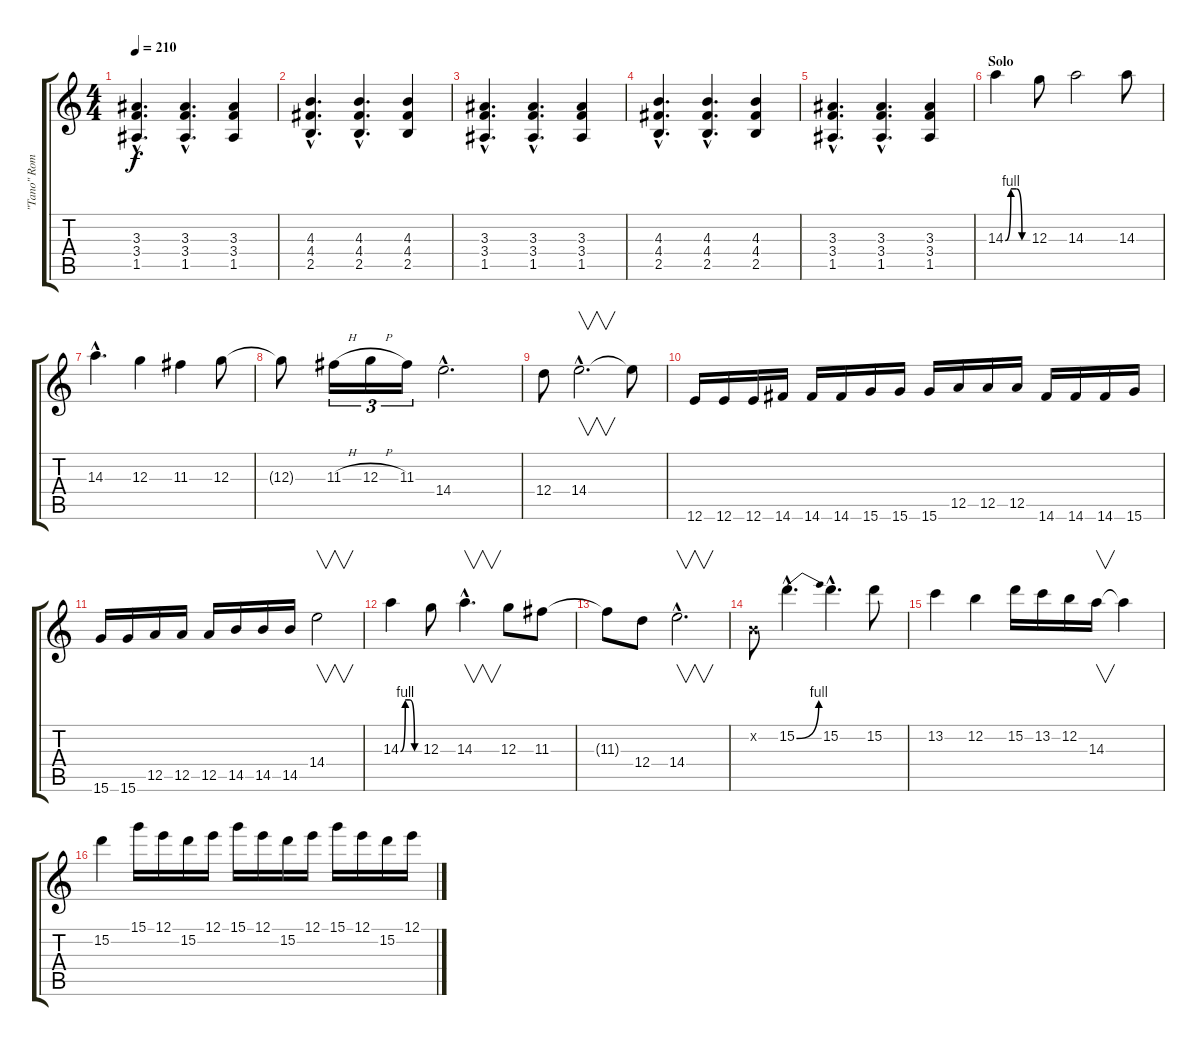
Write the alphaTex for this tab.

\track ("\"Tano\" Romano" "\"Tano\" Rom") {instrument distortionguitar}
\staff {score tabs}
\tuning (E4 B3 G3 D3 A2 E2) {hide}
\ts (4 4)
\tempo 210
\clef g2
\ks c
(3.3{hac} 3.4{hac} 1.5{hac}).4{d dy f} (3.3{hac} 3.4{hac} 1.5{hac}).4{d} (3.3 3.4 1.5).4 |
(4.3{hac} 4.4{hac} 2.5{hac}).4{d} (4.3{hac} 4.4{hac} 2.5{hac}).4{d} (4.3 4.4 2.5).4 |
(3.3{hac} 3.4{hac} 1.5{hac}).4{d} (3.3{hac} 3.4{hac} 1.5{hac}).4{d} (3.3 3.4 1.5).4 |
(4.3{hac} 4.4{hac} 2.5{hac}).4{d} (4.3{hac} 4.4{hac} 2.5{hac}).4{d} (4.3 4.4 2.5).4 |
(3.3{hac} 3.4{hac} 1.5{hac}).4{d} (3.3{hac} 3.4{hac} 1.5{hac}).4{d} (3.3 3.4 1.5).4 |
\section ("" "Solo")
14.3{be (custom 0 0 15 4 30 4 45 0 60 0)}.4 12.3.8 14.3.2 14.3.8 |
14.3{hac}.4{d} 12.3.4 11.3.4 12.3.8 |
12.3{t}.8 11.3{h}.16{tu (3 2)} 12.3{h}.16{tu (3 2)} 11.3.16{tu (3 2)} 14.4{hac}.2{d} |
12.4.8 14.4{hac}.2{v d} 14.4{t}.8 |
12.6.16 12.6.16 12.6.16 14.6.16 14.6.16 14.6.16 15.6.16 15.6.16 15.6.16 12.5.16 12.5.16 12.5.16 14.6.16 14.6.16 14.6.16 15.6.16 |
15.6.16 15.6.16 12.5.16 12.5.16 12.5.16 14.5.16 14.5.16 14.5.16 14.4.2{v} |
14.3{be (custom 0 0 15 4 30 4 45 0 60 0)}.4 12.3.8 14.3{hac}.4{v d} 12.3.8 11.3.8 |
11.3{t}.8 12.4.8 14.4{hac}.2{v d} |
0.2{x}.8 15.2{be (bend 0 0 60 4) hac}.4{d} 15.2{hac}.4{d} 15.2.8 |
13.2.4 12.2.4 15.2.16 13.2.16 12.2.16 14.3.16{v} 14.3{t}.4 |
15.2.4 15.1.16 12.1.16 15.2.16 12.1.16 15.1.16 12.1.16 15.2.16 12.1.16 15.1.16 12.1.16 15.2.16 12.1.16
